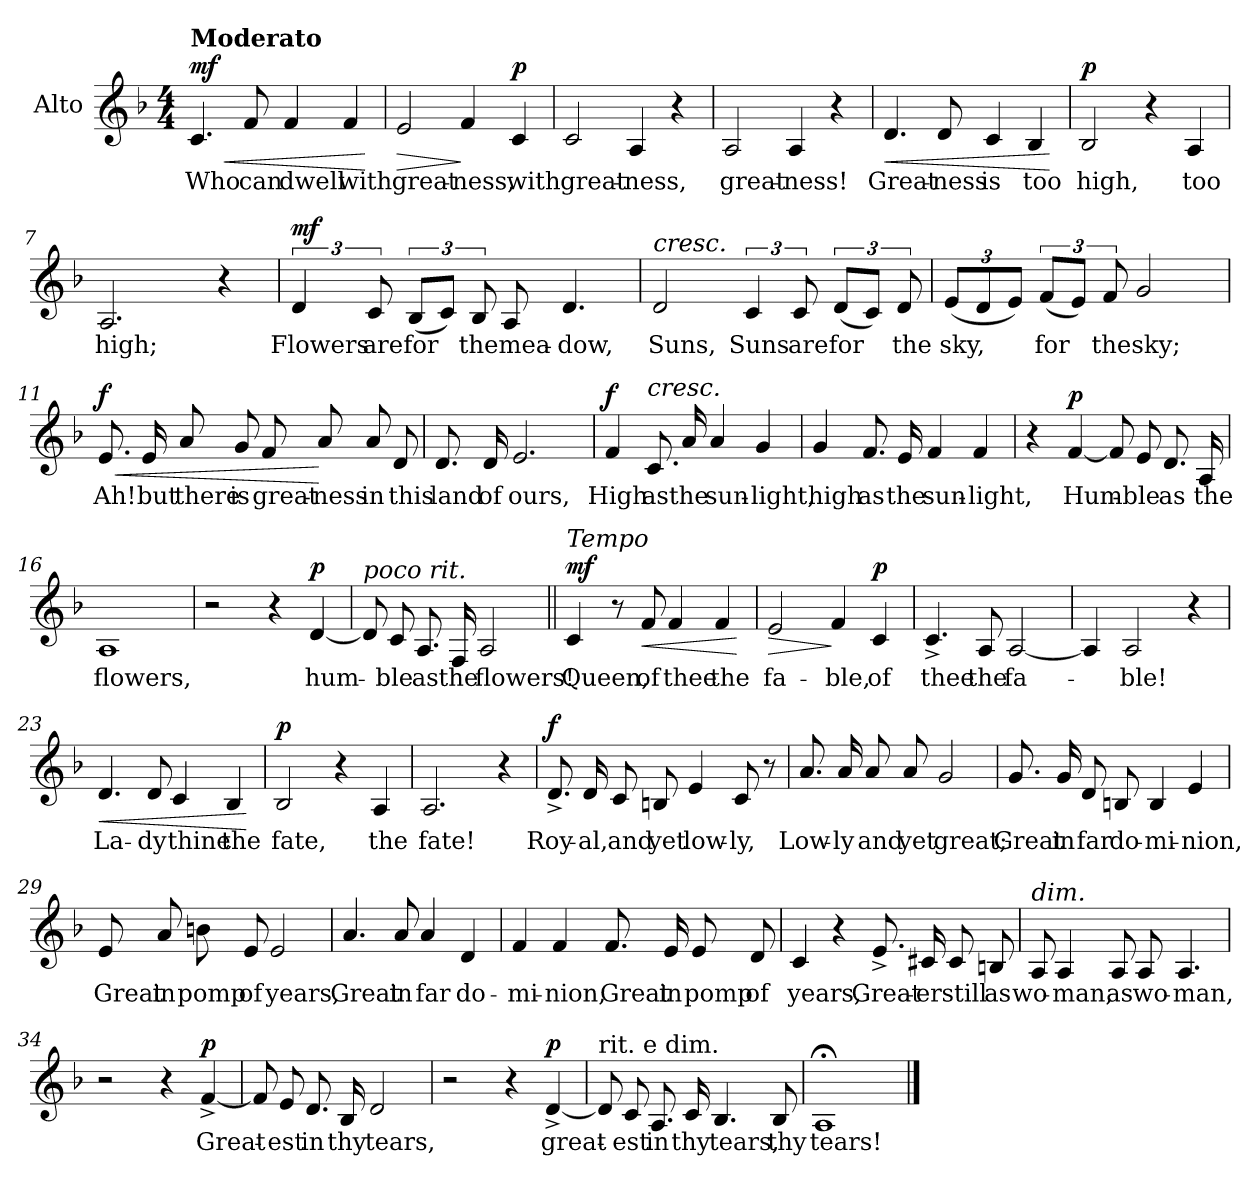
**kern	**text	**dynam
*part1	*part1	*part1
*staff1	*staff1	*staff1
*I"Alto	*	*
*clefG2	*	*
*k[b-]	*	*
*M4/4	*	*
=1	=1	=1
!LO:TX:a:B:t=Moderato	!	!
!	!LO:LY:b	!LO:HP:b
!	!	!LO:DY:n=1:a
4.c/	Who	< mf
!	!LO:LY:b	!
8f/	can	.
!	!LO:LY:b	!
4f/	dwell	.
!	!LO:LY:b	!
4f/	with	.
.	.	[
=2	=2	=2
!	!LO:LY:b	!LO:HP:b
2e/	great-	>
!	!LO:LY:b	!
4f/	-ness,	]
!	!LO:LY:b	!LO:DY:a
4c/	with	p
=3	=3	=3
!	!LO:LY:b	!
2c/	great-	.
!	!LO:LY:b	!
4A/	-ness,	.
4r	.	.
=4	=4	=4
!	!LO:LY:b	!
2A/	great-	.
!	!LO:LY:b	!
4A/	-ness!	.
4r	.	.
!!LO:LB:g=z
=5	=5	=5
!	!LO:LY:b	!LO:HP:b
4.d/	Great-	<
!	!LO:LY:b	!
8d/	-ness	.
!	!LO:LY:b	!
4c/	is	.
!	!LO:LY:b	!
4B-/	too	.
.	.	[
=6	=6	=6
!	!LO:LY:b	!LO:DY:a
2B-/	high,	p
4r	.	.
!	!LO:LY:b	!
4A/	too	.
=7	=7	=7
!	!LO:LY:b	!
2.A/	high;	.
4r	.	.
=8	=8	=8
!	!LO:LY:b	!LO:DY:a
6d/	Flowers	mf
!	!LO:LY:b	!
12c/	are	.
!	!LO:LY:b	!
(<12B-/L	for	.
12c/J)	.	.
!	!LO:LY:b	!
12B-/	the	.
!	!LO:LY:b	!
8A/	mea-	.
!	!LO:LY:b	!
4.d/	-dow,	.
!!LO:LB:g=z
=9	=9	=9
!LO:TX:a:i:t=cresc.	!	!
!	!LO:LY:b	!
2d/	Suns,	.
!	!LO:LY:b	!
6c/	Suns	.
!	!LO:LY:b	!
12c/	are	.
!	!LO:LY:b	!
(<12d/L	for	.
12c/J)	.	.
!	!LO:LY:b	!
12d/	the	.
=10	=10	=10
*Xbrackettup	*	*
!	!LO:LY:b	!
(<12e/L	sky,	.
12d/	.	.
12e/J)	.	.
*brackettup	*	*
!	!LO:LY:b	!
(<12f/L	for	.
12e/J)	.	.
!	!LO:LY:b	!
12f/	the	.
!	!LO:LY:b	!
2g/	sky;	.
=11	=11	=11
!	!LO:LY:b	!LO:HP:b
!	!	!LO:DY:n=1:a
8.e/	Ah!	< f
!	!LO:LY:b	!
16e/	but	.
!	!LO:LY:b	!
8a/	there	.
!	!LO:LY:b	!
8g/	is	.
!	!LO:LY:b	!
8f/	great-	.
!	!LO:LY:b	!
8a/	-ness	[
!	!LO:LY:b	!
8a/	in	.
!	!LO:LY:b	!
8d/	this	.
!!LO:LB:g=z
=12	=12	=12
!	!LO:LY:b	!
8.d/	land	.
!	!LO:LY:b	!
16d/	of	.
!	!LO:LY:b	!
2.e/	ours,	.
=13	=13	=13
!	!LO:LY:b	!LO:DY:a
4f/	High	f
!LO:TX:a:i:t=cresc.	!	!
!	!LO:LY:b	!
8.c/	as	.
!	!LO:LY:b	!
16a/	the	.
!	!LO:LY:b	!
4a/	sun-	.
!	!LO:LY:b	!
4g/	-light,	.
=14	=14	=14
!	!LO:LY:b	!
4g/	high	.
!	!LO:LY:b	!
8.f/	as	.
!	!LO:LY:b	!
16e/	the	.
!	!LO:LY:b	!
4f/	sun-	.
!	!LO:LY:b	!
4f/	-light,	.
=15	=15	=15
4r	.	.
!	!LO:LY:b	!LO:DY:a
[4f/	Hum-	p
8f/]	.	.
!	!LO:LY:b	!
8e/	-ble	.
!	!LO:LY:b	!
8.d/	as	.
!	!LO:LY:b	!
16A/	the	.
!!LO:LB:g=z
=16	=16	=16
!	!LO:LY:b	!
1A	flowers,	.
=17	=17	=17
2r	.	.
4r	.	.
!	!LO:LY:b	!LO:DY:a
[4d/	hum-	p
=18	=18	=18
!LO:TX:a:i:t=poco rit.	!	!
8d/]	.	.
!	!LO:LY:b	!
8c/	-ble	.
!	!LO:LY:b	!
8.A/	as	.
!	!LO:LY:b	!
16F/	the	.
!	!LO:LY:b	!
2A/	flowers!	.
=19||	=19||	=19||
!LO:TX:a:i:t=Tempo	!	!
!	!LO:LY:b	!LO:DY:a
4c/	Queen,	mf
8r	.	.
!	!LO:LY:b	!LO:HP:b
8f/	of	<
!	!LO:LY:b	!
4f/	thee	.
!	!LO:LY:b	!
4f/	the	.
.	.	[
!!LO:LB:g=z
=20	=20	=20
!	!LO:LY:b	!LO:HP:b
2e/	fa-	>
!	!LO:LY:b	!
4f/	-ble,	]
!	!LO:LY:b	!LO:DY:a
4c/	of	p
=21	=21	=21
!	!LO:LY:b	!
4.c^/	thee	.
!	!LO:LY:b	!
8A/	the	.
!	!LO:LY:b	!
[2A/	fa-	.
=22	=22	=22
4A/]	.	.
!	!LO:LY:b	!
2A/	-ble!	.
4r	.	.
=23	=23	=23
!	!LO:LY:b	!LO:HP:b
4.d/	La-	<
!	!LO:LY:b	!
8d/	-dy	.
!	!LO:LY:b	!
4c/	thine	.
!	!LO:LY:b	!
4B-/	the	.
.	.	[
=24	=24	=24
!	!LO:LY:b	!LO:DY:a
2B-/	fate,	p
4r	.	.
!	!LO:LY:b	!
4A/	the	.
=25	=25	=25
!	!LO:LY:b	!
2.A/	fate!	.
4r	.	.
!!LO:LB:g=z
=26	=26	=26
!	!LO:LY:b	!LO:DY:a
8.d^/	Roy-	f
!	!LO:LY:b	!
16d/	-al,	.
!	!LO:LY:b	!
8c/	and	.
!	!LO:LY:b	!
8Bn/	yet	.
!	!LO:LY:b	!
4e/	low-	.
!	!LO:LY:b	!
8c/	-ly,	.
8r	.	.
=27	=27	=27
!	!LO:LY:b	!
8.a/	Low-	.
!	!LO:LY:b	!
16a/	-ly	.
!	!LO:LY:b	!
8a/	and	.
!	!LO:LY:b	!
8a/	yet	.
!	!LO:LY:b	!
2g/	great;	.
=28	=28	=28
!	!LO:LY:b	!
8.g/	Great	.
!	!LO:LY:b	!
16g/	in	.
!	!LO:LY:b	!
8d/	far	.
!	!LO:LY:b	!
8Bn/	do-	.
!	!LO:LY:b	!
4B/	-mi-	.
!	!LO:LY:b	!
4e/	-nion,	.
!!LO:LB:g=z
=29	=29	=29
!	!LO:LY:b	!
8e/	Great	.
!	!LO:LY:b	!
8a/	in	.
!	!LO:LY:b	!
8bn\	pomp	.
!	!LO:LY:b	!
8e/	of	.
!	!LO:LY:b	!
2e/	years,	.
=30	=30	=30
!	!LO:LY:b	!
4.a/	Great	.
!	!LO:LY:b	!
8a/	in	.
!	!LO:LY:b	!
4a/	far	.
!	!LO:LY:b	!
4d/	do-	.
=31	=31	=31
!	!LO:LY:b	!
4f/	-mi-	.
!	!LO:LY:b	!
4f/	-nion,	.
!	!LO:LY:b	!
8.f/	Great	.
!	!LO:LY:b	!
16e/	in	.
!	!LO:LY:b	!
8e/	pomp	.
!	!LO:LY:b	!
8d/	of	.
!!LO:PB:g=z
=32	=32	=32
!	!LO:LY:b	!
4c/	years,	.
4r	.	.
!	!LO:LY:b	!
8.e^/	Great-	.
!	!LO:LY:b	!
16c#X/	-er	.
!	!LO:LY:b	!
8c#/	still	.
!	!LO:LY:b	!
8Bn/	as	.
=33	=33	=33
!LO:TX:a:i:t=dim.	!	!
!	!LO:LY:b	!
8A/	wo-	.
!	!LO:LY:b	!
4A/	-man,	.
!	!LO:LY:b	!
8A/	as	.
!	!LO:LY:b	!
8A/	wo-	.
!	!LO:LY:b	!
4.A/	-man,	.
=34	=34	=34
2r	.	.
4r	.	.
!	!LO:LY:b	!LO:DY:a
[4f^/	Great-	p
!!LO:LB:g=z
=35	=35	=35
8f/]	.	.
!	!LO:LY:b	!
8e/	-est	.
!	!LO:LY:b	!
8.d/	in	.
!	!LO:LY:b	!
16B-/	thy	.
!	!LO:LY:b	!
2d/	tears,	.
=36	=36	=36
2r	.	.
4r	.	.
!	!LO:LY:b	!LO:DY:a
[4d^/	great-	p
=37	=37	=37
!LO:TX:a:t=rit. e dim.	!	!
8d/]	.	.
!	!LO:LY:b	!
8c/	-est	.
!	!LO:LY:b	!
8.A/	in	.
!	!LO:LY:b	!
16c/	thy	.
!	!LO:LY:b	!
4.B-/	tears,	.
!	!LO:LY:b	!
8B-/	thy	.
=38	=38	=38
!	!LO:LY:b	!
1A;<	tears!	.
==	==	==
*-	*-	*-
